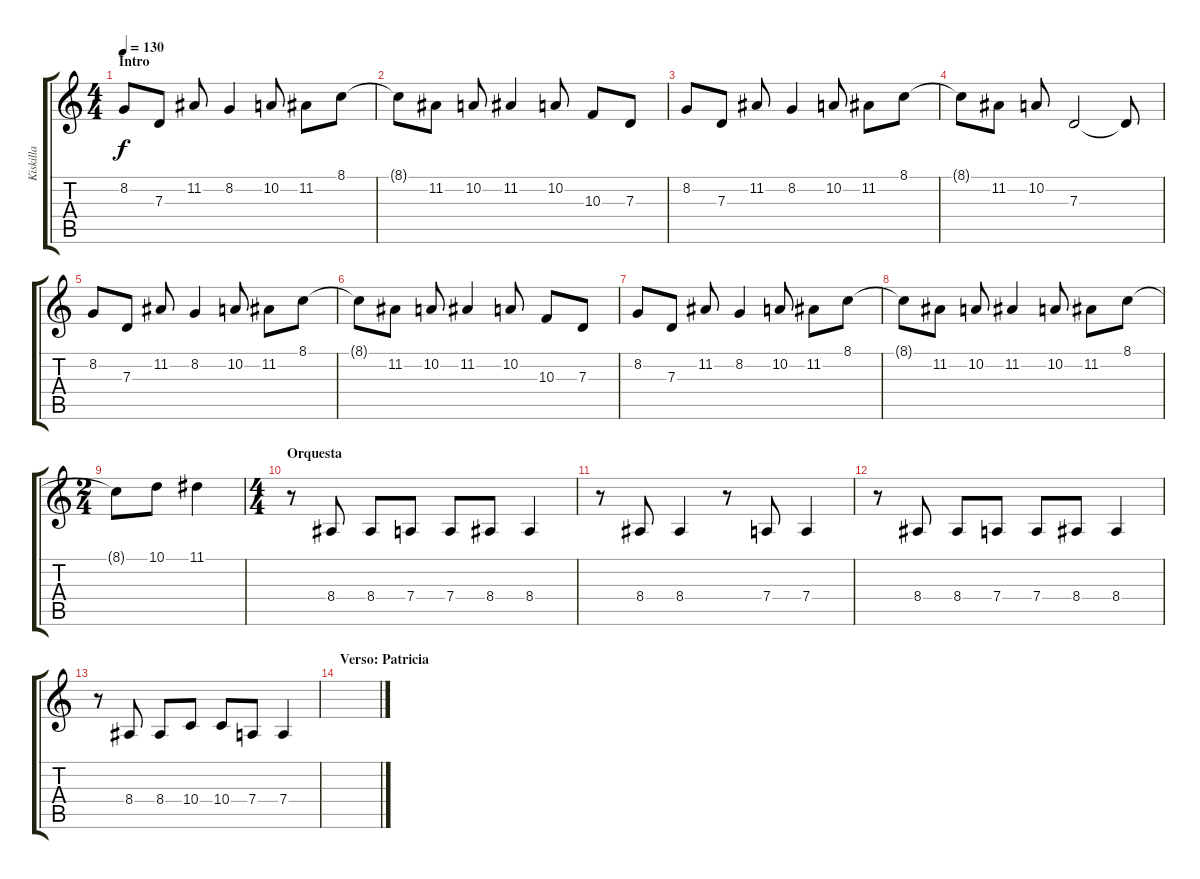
\track ("Kiskilla" "Kiskilla") {instrument lead2sawtooth}
\staff {score tabs}
\tuning (E4 B3 G3 D3 A2 E2) {hide}
\ts (4 4)
\section ("" "Intro")
\tempo 130
\clef g2
\ks c
8.2.8{dy f volume 16 instrument lead2sawtooth} 7.3.8 11.2.8 8.2.4 10.2.8 11.2.8 8.1.8 |
8.1{t}.8 11.2.8 10.2.8 11.2.4 10.2.8 10.3.8 7.3.8 |
8.2.8 7.3.8 11.2.8 8.2.4 10.2.8 11.2.8 8.1.8 |
8.1{t}.8 11.2.8 10.2.8 7.3.2 7.3{t}.8 |
8.2.8 7.3.8 11.2.8 8.2.4 10.2.8 11.2.8 8.1.8 |
8.1{t}.8 11.2.8 10.2.8 11.2.4 10.2.8 10.3.8 7.3.8 |
8.2.8 7.3.8 11.2.8 8.2.4 10.2.8 11.2.8 8.1.8 |
8.1{t}.8 11.2.8 10.2.8 11.2.4 10.2.8 11.2.8 8.1.8 |
\ts (2 4)
8.1{t}.8 10.1.8 11.1.4 |
\ts (4 4)
\section ("" "Orquesta")
r.8{volume 10 instrument cello} 8.4.8 8.4.8 7.4.8 7.4.8 8.4.8 8.4.4 |
r.8 8.4.8 8.4.4 r.8 7.4.8 7.4.4 |
r.8 8.4.8 8.4.8 7.4.8 7.4.8 8.4.8 8.4.4 |
r.8 8.4.8 8.4.8 10.4.8 10.4.8 7.4.8 7.4.4 |
\section ("" "Verso: Patricia")
